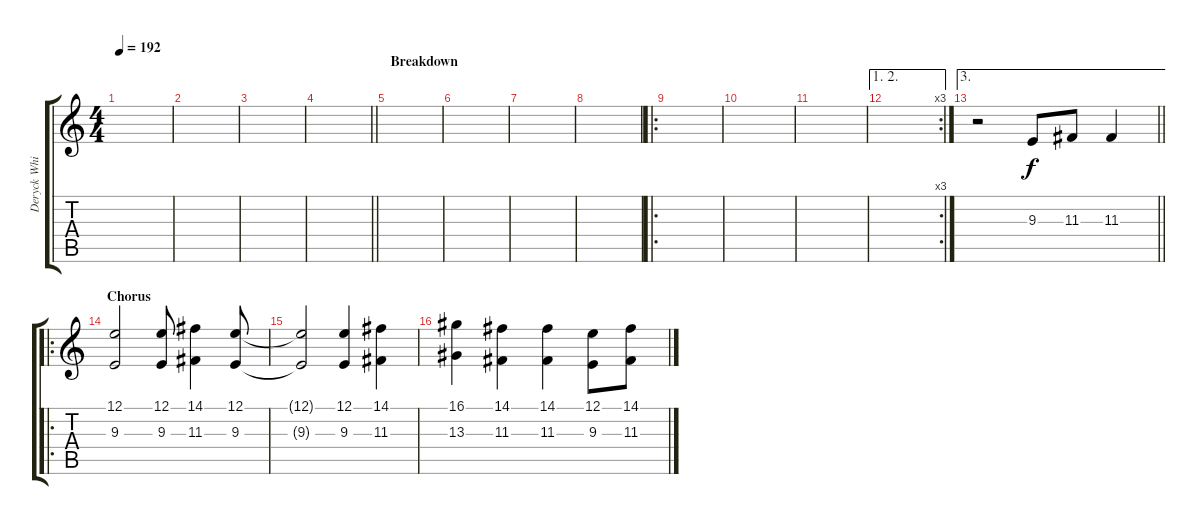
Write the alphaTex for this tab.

\track ("Deryck Whibley (Vocals)" "Deryck Whi") {instrument lead2sawtooth}
\staff {score tabs}
\tuning (E4 B3 G3 D3 A2 E2) {hide}
\ts (4 4)
\tempo 192
\clef g2
\ks c
|
|
|
\barLineRight lightlight
|
\section ("" "Breakdown")
|
|
|
|
\ro
|
|
|
\ae (1 2)
\rc 3
|
\ae 3
\barLineRight lightlight
r.2 9.3.8 11.3.8 11.3.4 |
\ro
\section ("" "Chorus")
(12.1 9.3).2 (12.1 9.3).8 (14.1 11.3).4 (12.1 9.3).8 |
(12.1{t} 9.3{t}).2 (12.1 9.3).4 (14.1 11.3).4 |
(16.1 13.3).4 (14.1 11.3).4 (14.1 11.3).4 (12.1 9.3).8 (14.1 11.3).8
